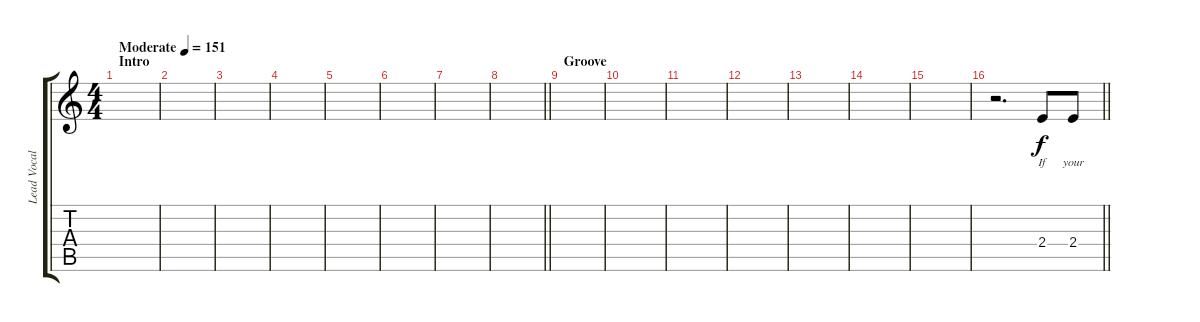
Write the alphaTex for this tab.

\track ("Lead Vocals (Kele Okereke)" "Lead Vocal") {instrument contrabass}
\staff {score tabs}
\tuning (E4 B3 G3 D3 A2 E2) {hide}
\ts (4 4)
\section ("" "Intro")
\tempo (151 "Moderate")
\clef g2
\ks c
|
|
|
|
|
|
|
\barLineRight lightlight
|
\section ("" "Groove")
|
|
|
|
|
|
|
\barLineRight lightlight
r.2{d} 2.4.8{lyrics (0 "If") lyrics (1 "") lyrics (2 "") lyrics (3 "") lyrics (4 "")} 2.4.8{lyrics (0 "your") lyrics (1 "") lyrics (2 "") lyrics (3 "") lyrics (4 "")}
